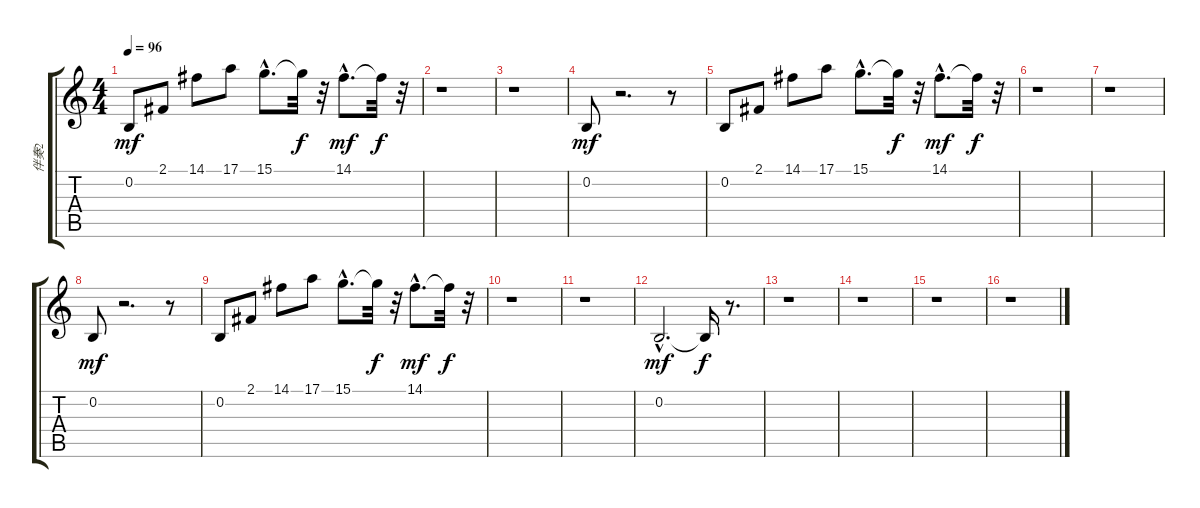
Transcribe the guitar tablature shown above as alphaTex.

\track ("伴奏2" "伴奏2") {instrument acousticgrandpiano}
\staff {score tabs}
\tuning (E4 B3 G3 D3 A2 E2) {hide}
\ts (4 4)
\tempo 96
\clef g2
\ks c
0.2.8{dy mf instrument acousticgrandpiano} 2.1.8 14.1.8 17.1.8 15.1{hac}.8{d} 15.1{t}.32{dy f} r.32 14.1{hac}.8{d dy mf} 14.1{t}.32{dy f} r.32 |
r.1 |
r.1 |
0.2.8{dy mf} r.2{d} r.8 |
0.2.8 2.1.8 14.1.8 17.1.8 15.1{hac}.8{d} 15.1{t}.32{dy f} r.32 14.1{hac}.8{d dy mf} 14.1{t}.32{dy f} r.32 |
r.1 |
r.1 |
0.2.8{dy mf} r.2{d} r.8 |
0.2.8 2.1.8 14.1.8 17.1.8 15.1{hac}.8{d} 15.1{t}.32{dy f} r.32 14.1{hac}.8{d dy mf} 14.1{t}.32{dy f} r.32 |
r.1 |
r.1 |
0.2{hac}.2{d dy mf} 0.2{t}.16{dy f} r.8{d} |
r.1 |
r.1 |
r.1 |
r.1
